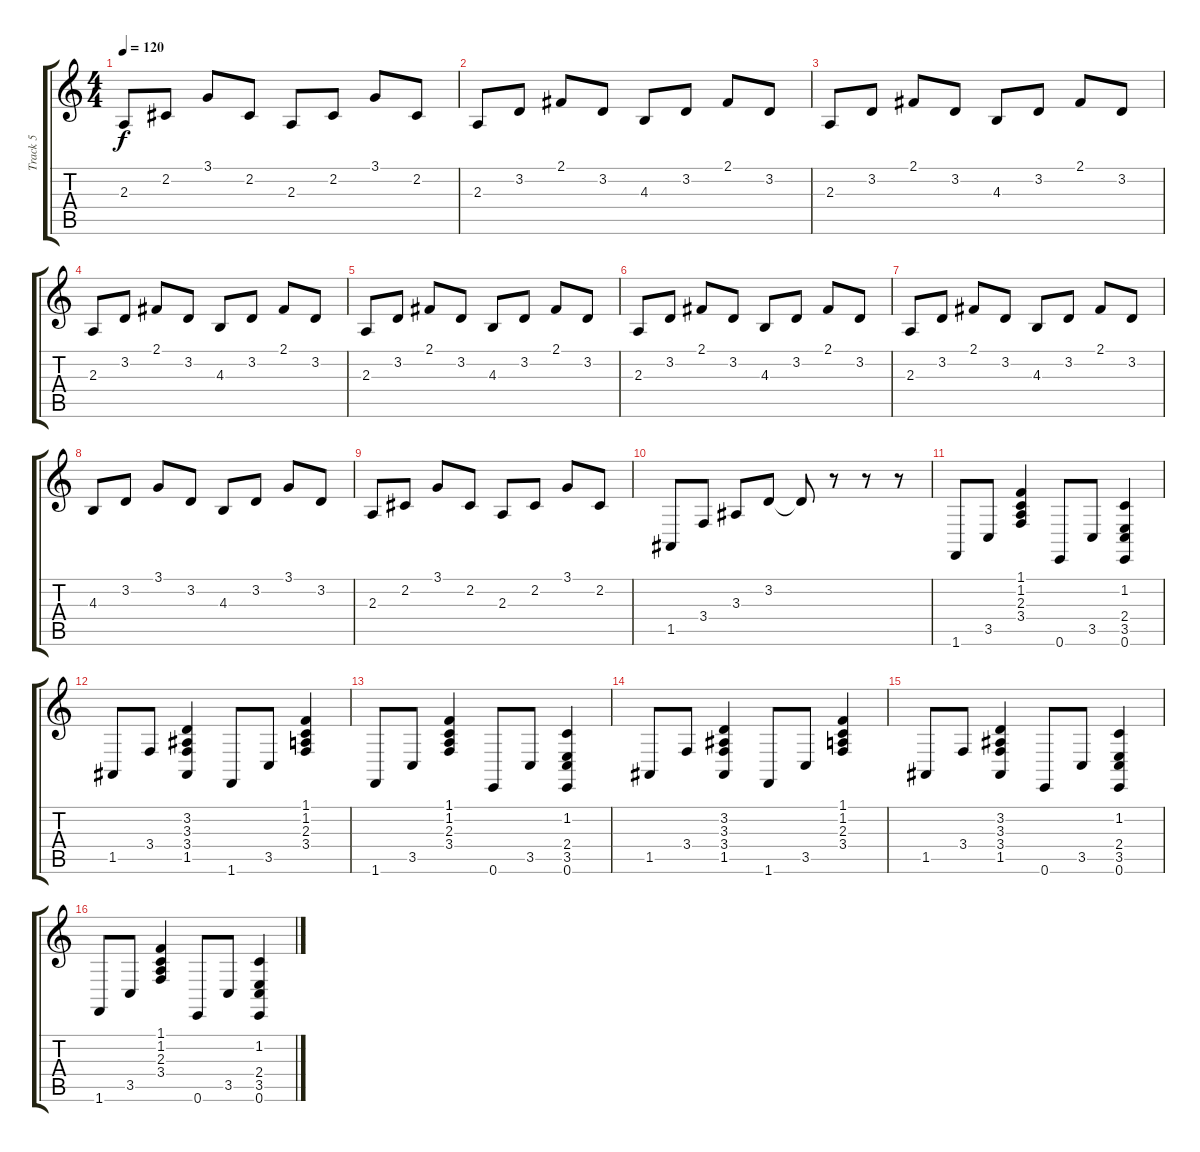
\track ("Track 5" "Track 5") {instrument acousticgrandpiano}
\staff {score tabs}
\tuning (E4 B3 G3 D3 A2 E2) {hide}
\ts (4 4)
\tempo 120
\clef g2
\ks c
2.3.8{dy f} 2.2.8 3.1.8 2.2.8 2.3.8 2.2.8 3.1.8 2.2.8 |
2.3.8 3.2.8 2.1.8 3.2.8 4.3.8 3.2.8 2.1.8 3.2.8 |
2.3.8 3.2.8 2.1.8 3.2.8 4.3.8 3.2.8 2.1.8 3.2.8 |
2.3.8 3.2.8 2.1.8 3.2.8 4.3.8 3.2.8 2.1.8 3.2.8 |
2.3.8 3.2.8 2.1.8 3.2.8 4.3.8 3.2.8 2.1.8 3.2.8 |
2.3.8 3.2.8 2.1.8 3.2.8 4.3.8 3.2.8 2.1.8 3.2.8 |
2.3.8 3.2.8 2.1.8 3.2.8 4.3.8 3.2.8 2.1.8 3.2.8 |
4.3.8 3.2.8 3.1.8 3.2.8 4.3.8 3.2.8 3.1.8 3.2.8 |
2.3.8 2.2.8 3.1.8 2.2.8 2.3.8 2.2.8 3.1.8 2.2.8 |
1.5.8 3.4.8 3.3.8 3.2.8 3.2{t}.8 r.8 r.8 r.8 |
1.6.8 3.5.8 (1.1 1.2 2.3 3.4).4 0.6.8 3.5.8 (1.2 2.4 3.5 0.6).4 |
1.5.8 3.4.8 (3.2 3.3 3.4 1.5).4 1.6.8 3.5.8 (1.1 1.2 2.3 3.4).4 |
1.6.8 3.5.8 (1.1 1.2 2.3 3.4).4 0.6.8 3.5.8 (1.2 2.4 3.5 0.6).4 |
1.5.8 3.4.8 (3.2 3.3 3.4 1.5).4 1.6.8 3.5.8 (1.1 1.2 2.3 3.4).4 |
1.5.8 3.4.8 (3.2 3.3 3.4 1.5).4 0.6.8 3.5.8 (1.2 2.4 3.5 0.6).4 |
1.6.8 3.5.8 (1.1 1.2 2.3 3.4).4 0.6.8 3.5.8 (1.2 2.4 3.5 0.6).4
